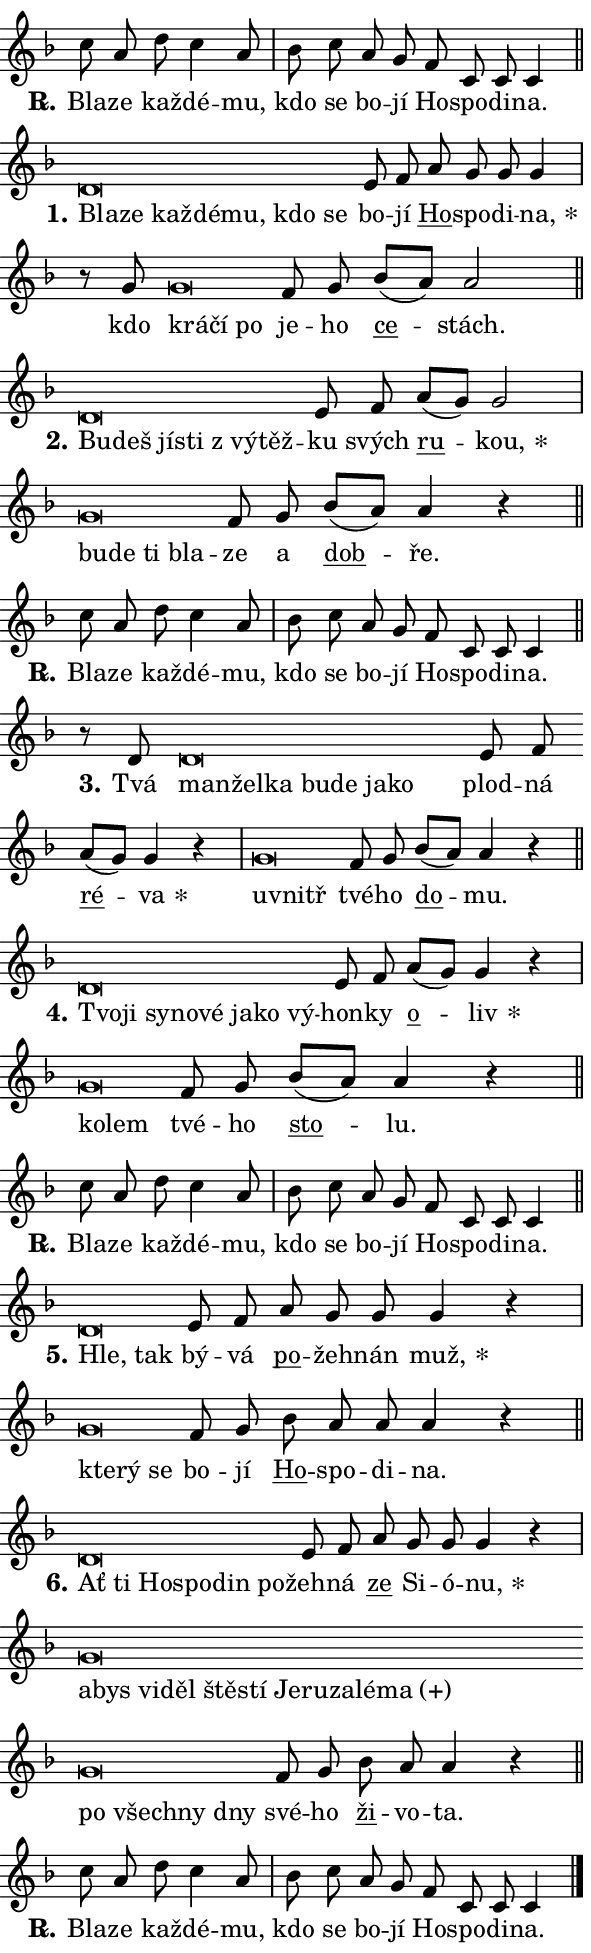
\version "2.24.0"
\header { tagline = "" }
\paper {
  indent = 0\cm
  top-margin = 0\cm
  right-margin = 0.13\cm % to fit lyric hyphens
  bottom-margin = 0\cm
  left-margin = 0\cm
  paper-width = 10\cm
  page-breaking = #ly:one-page-breaking
  system-system-spacing.basic-distance = #11
  score-system-spacing.basic-distance = #11
  ragged-last = ##f
}


%% Author: Thomas Morley
%% https://lists.gnu.org/archive/html/lilypond-user/2020-05/msg00002.html
#(define (line-position grob)
"Returns position of @var[grob} in current system:
   @code{'start}, if at first time-step
   @code{'end}, if at last time-step
   @code{'middle} otherwise
"
  (let* ((col (ly:item-get-column grob))
         (ln (ly:grob-object col 'left-neighbor))
         (rn (ly:grob-object col 'right-neighbor))
         (col-to-check-left (if (ly:grob? ln) ln col))
         (col-to-check-right (if (ly:grob? rn) rn col))
         (break-dir-left
           (and
             (ly:grob-property col-to-check-left 'non-musical #f)
             (ly:item-break-dir col-to-check-left)))
         (break-dir-right
           (and
             (ly:grob-property col-to-check-right 'non-musical #f)
             (ly:item-break-dir col-to-check-right))))
        (cond ((eqv? 1 break-dir-left) 'start)
              ((eqv? -1 break-dir-right) 'end)
              (else 'middle))))

#(define (tranparent-at-line-position vctor)
  (lambda (grob)
  "Relying on @code{line-position} select the relevant enry from @var{vctor}.
Used to determine transparency,"
    (case (line-position grob)
      ((end) (not (vector-ref vctor 0)))
      ((middle) (not (vector-ref vctor 1)))
      ((start) (not (vector-ref vctor 2))))))

noteHeadBreakVisibility =
#(define-music-function (break-visibility)(vector?)
"Makes @code{NoteHead}s transparent relying on @var{break-visibility}"
#{
  \override NoteHead.transparent =
    #(tranparent-at-line-position break-visibility)
#})

#(define delete-ledgers-for-transparent-note-heads
  (lambda (grob)
    "Reads whether a @code{NoteHead} is transparent.
If so this @code{NoteHead} is removed from @code{'note-heads} from
@var{grob}, which is supposed to be @code{LedgerLineSpanner}.
As a result ledgers are not printed for this @code{NoteHead}"
    (let* ((nhds-array (ly:grob-object grob 'note-heads))
           (nhds-list
             (if (ly:grob-array? nhds-array)
                 (ly:grob-array->list nhds-array)
                 '()))
           ;; Relies on the transparent-property being done before
           ;; Staff.LedgerLineSpanner.after-line-breaking is executed.
           ;; This is fragile ...
           (to-keep
             (remove
               (lambda (nhd)
                 (ly:grob-property nhd 'transparent #f))
               nhds-list)))
      ;; TODO find a better method to iterate over grob-arrays, similiar
      ;; to filter/remove etc for lists
      ;; For now rebuilt from scratch
      (set! (ly:grob-object grob 'note-heads)  '())
      (for-each
        (lambda (nhd)
          (ly:pointer-group-interface::add-grob grob 'note-heads nhd))
        to-keep))))

squashNotes = {
  \override NoteHead.X-extent = #'(-0.2 . 0.2)
  \override NoteHead.Y-extent = #'(-0.75 . 0)
  \override NoteHead.stencil =
    #(lambda (grob)
       (let ((pos (ly:grob-property grob 'staff-position)))
         (begin
           (if (< pos -7) (display "ERROR: Lower brevis then expected\n") (display ""))
           (if (<= pos -6) ly:text-interface::print ly:note-head::print))))
}
unSquashNotes = {
  \revert NoteHead.X-extent
  \revert NoteHead.Y-extent
  \revert NoteHead.stencil
}

hideNotes = \noteHeadBreakVisibility #begin-of-line-visible
unHideNotes = \noteHeadBreakVisibility #all-visible

% work-around for resetting accidentals
% https://lilypond.org/doc/v2.23/Documentation/notation/displaying-rhythms#unmetered-music
cadenzaMeasure = {
  \cadenzaOff
  \partial 1024 s1024
  \cadenzaOn
}

#(define-markup-command (accent layout props text) (markup?)
  "Underline accented syllable"
  (interpret-markup layout props
    #{\markup \override #'(offset . 4.3) \underline { #text }#}))

responsum = \markup \concat {
  "R" \hspace #-1.05 \path #0.1 #'((moveto 0 0.07) (lineto 0.9 0.8)) \hspace #0.05 "."
}

spaceSize = #0.6828661417322834 % exact space size for TeX Gyre Schola

\layout {
  \context {
    \Staff
    \remove "Time_signature_engraver"
    \override LedgerLineSpanner.after-line-breaking = #delete-ledgers-for-transparent-note-heads
  }
  \context {
    \Lyrics {
      \override LyricSpace.minimum-distance = \spaceSize
      \override LyricText.font-name = #"TeX Gyre Schola"
      \override LyricText.font-size = 1
      \override StanzaNumber.font-name = #"TeX Gyre Schola Bold"
      \override StanzaNumber.font-size = 1
    }
  }
  \context {
    \Score 
    \override NoteHead.text =
      #(lambda (grob) 
        (let ((pos (ly:grob-property grob 'staff-position)))
          #{\markup {
            \combine
              \halign #-0.55 \raise #(if (= pos -6) 0 0.5) \override #'(thickness . 2) \draw-line #'(3.2 . 0)
              \musicglyph "noteheads.sM1"
          }#}))
  }
}

% magnetic-lyrics.ily
%
%   written by
%     Jean Abou Samra <jean@abou-samra.fr>
%     Werner Lemberg <wl@gnu.org>
%
%   adapted by
%     Jiri Hon <jiri.hon@gmail.com>
%
% Version 2022-Apr-15

% https://www.mail-archive.com/lilypond-user@gnu.org/msg149350.html

#(define (Left_hyphen_pointer_engraver context)
   "Collect syllable-hyphen-syllable occurrences in lyrics and store
them in properties.  This engraver only looks to the left.  For
example, if the lyrics input is @code{foo -- bar}, it does the
following.

@itemize @bullet
@item
Set the @code{text} property of the @code{LyricHyphen} grob between
@q{foo} and @q{bar} to @code{foo}.

@item
Set the @code{left-hyphen} property of the @code{LyricText} grob with
text @q{foo} to the @code{LyricHyphen} grob between @q{foo} and
@q{bar}.
@end itemize

Use this auxiliary engraver in combination with the
@code{lyric-@/text::@/apply-@/magnetic-@/offset!} hook."
   (let ((hyphen #f)
         (text #f))
     (make-engraver
      (acknowledgers
       ((lyric-syllable-interface engraver grob source-engraver)
        (set! text grob)))
      (end-acknowledgers
       ((lyric-hyphen-interface engraver grob source-engraver)
        ;(when (not (grob::has-interface grob 'lyric-space-interface))
          (set! hyphen grob)));)
      ((stop-translation-timestep engraver)
       (when (and text hyphen)
         (ly:grob-set-object! text 'left-hyphen hyphen))
       (set! text #f)
       (set! hyphen #f)))))

#(define (lyric-text::apply-magnetic-offset! grob)
   "If the space between two syllables is less than the value in
property @code{LyricText@/.details@/.squash-threshold}, move the right
syllable to the left so that it gets concatenated with the left
syllable.

Use this function as a hook for
@code{LyricText@/.after-@/line-@/breaking} if the
@code{Left_@/hyphen_@/pointer_@/engraver} is active."
   (let ((hyphen (ly:grob-object grob 'left-hyphen #f)))
     (when hyphen
       (let ((left-text (ly:spanner-bound hyphen LEFT)))
         (when (grob::has-interface left-text 'lyric-syllable-interface)
           (let* ((common (ly:grob-common-refpoint grob left-text X))
                  (this-x-ext (ly:grob-extent grob common X))
                  (left-x-ext
                   (begin
                     ;; Trigger magnetism for left-text.
                     (ly:grob-property left-text 'after-line-breaking)
                     (ly:grob-extent left-text common X)))
                  ;; `delta` is the gap width between two syllables.
                  (delta (- (interval-start this-x-ext)
                            (interval-end left-x-ext)))
                  (details (ly:grob-property grob 'details))
                  (threshold (assoc-get 'squash-threshold details 0.2)))
             (when (< delta threshold)
               (let* (;; We have to manipulate the input text so that
                      ;; ligatures crossing syllable boundaries are not
                      ;; disabled.  For languages based on the Latin
                      ;; script this is essentially a beautification.
                      ;; However, for non-Western scripts it can be a
                      ;; necessity.
                      (lt (ly:grob-property left-text 'text))
                      (rt (ly:grob-property grob 'text))
                      (is-space (grob::has-interface hyphen 'lyric-space-interface))
                      (space (if is-space " " ""))
                      (extra-delta (if is-space spaceSize 0))
                      ;; Append new syllable.
                      (ltrt-space (if (and (string? lt) (string? rt))
                                (string-append lt space rt)
                                (make-concat-markup (list lt space rt))))
                      ;; Right-align `ltrt` to the right side.
                      (ltrt-space-markup (grob-interpret-markup
                               grob
                               (make-translate-markup
                                (cons (interval-length this-x-ext) 0)
                                (make-right-align-markup ltrt-space)))))
                 (begin
                   ;; Don't print `left-text`.
                   (ly:grob-set-property! left-text 'stencil #f)
                   ;; Set text and stencil (which holds all collected
                   ;; syllables so far) and shift it to the left.
                   (ly:grob-set-property! grob 'text ltrt-space)
                   (ly:grob-set-property! grob 'stencil ltrt-space-markup)
                   (ly:grob-translate-axis! grob (- (- delta extra-delta)) X))))))))))


#(define (lyric-hyphen::displace-bounds-first grob)
   ;; Make very sure this callback isn't triggered too early.
   (let ((left (ly:spanner-bound grob LEFT))
         (right (ly:spanner-bound grob RIGHT)))
     (ly:grob-property left 'after-line-breaking)
     (ly:grob-property right 'after-line-breaking)
     (ly:lyric-hyphen::print grob)))

squashThreshold = #0.4

\layout {
  \context {
    \Lyrics
    \consists #Left_hyphen_pointer_engraver
    \override LyricText.after-line-breaking =
      #lyric-text::apply-magnetic-offset!
    \override LyricHyphen.stencil = #lyric-hyphen::displace-bounds-first
    \override LyricText.details.squash-threshold = \squashThreshold
    \override LyricHyphen.minimum-distance = 0
    \override LyricHyphen.minimum-length = \squashThreshold
  }
}

squashText = \override LyricText.details.squash-threshold = 9999
unSquashText = \override LyricText.details.squash-threshold = \squashThreshold

leftText = \override LyricText.self-alignment-X = #LEFT
unLeftText = \revert LyricText.self-alignment-X

starOffset = #(lambda (grob) 
                (let ((x_offset (ly:self-alignment-interface::aligned-on-x-parent grob)))
                  (if (= x_offset 0) 0 (+ x_offset 1.2))))

star = #(define-music-function (syllable)(string?)
"Append star separator at the end of a syllable"
#{
  \once \override LyricText.X-offset = #starOffset
  \lyricmode { \markup {
    #syllable
    \override #'((font-name . "TeX Gyre Schola Bold")) \hspace #0.2 \lower #0.65 \larger "*"
  } }
#})

starAccent = #(define-music-function (syllable)(string?)
"Append star separator at the end of a syllable and make accent"
#{
  \once \override LyricText.X-offset = #starOffset
  \lyricmode { \markup {
    \accent #syllable
    \override #'((font-name . "TeX Gyre Schola Bold")) \hspace #0.2 \lower #0.65 \larger "*"
  } }
#})

breath = #(define-music-function (syllable)(string?)
"Append breathing indicator at the end of a syllable"
#{
  \lyricmode { \markup { #syllable "+" } }
#})

optionalBreath = #(define-music-function (syllable)(string?)
"Append optional breathing indicator at the end of a syllable"
#{
  \lyricmode { \markup { #syllable "(+)" } }
#})


\score {
    <<
        \new Voice = "melody" { \cadenzaOn \key f \major \relative { c''8 a d c4 a8 \cadenzaMeasure \bar "|" bes8 c \bar "" a g \bar "" f c c c4 \cadenzaMeasure \bar "||" \break } }
        \new Lyrics \lyricsto "melody" { \lyricmode { \set stanza = \responsum
Bla -- ze kaž -- dé -- mu, kdo se bo -- jí Ho -- spo -- di -- na. } }
    >>
    \layout {}
}

\score {
    <<
        \new Voice = "melody" { \cadenzaOn \key f \major \relative { \squashNotes d'\breve*1/16 \hideNotes \breve*1/16 \bar "" \breve*1/16 \bar "" \breve*1/16 \bar "" \breve*1/16 \bar "" \breve*1/16 \breve*1/16 \bar "" \unHideNotes \unSquashNotes e8 f \bar "" a g g g4 \cadenzaMeasure \bar "|" r8 g \squashNotes g\breve*1/16 \hideNotes \breve*1/16 \breve*1/16 \bar "" \unHideNotes \unSquashNotes f8 g \bar "" bes[( a)] a2 \cadenzaMeasure \bar "||" \break } }
        \new Lyrics \lyricsto "melody" { \lyricmode { \set stanza = "1."
\leftText Bla -- \squashText ze kaž -- dé -- mu, kdo se \unLeftText \unSquashText bo -- jí \markup \accent Ho -- spo -- di -- \star na, kdo \leftText krá -- \squashText čí po \unLeftText \unSquashText je -- ho \markup \accent ce -- stách. } }
    >>
    \layout {}
}

\score {
    <<
        \new Voice = "melody" { \cadenzaOn \key f \major \relative { \squashNotes d'\breve*1/16 \hideNotes \breve*1/16 \bar "" \breve*1/16 \bar "" \breve*1/16 \bar "" \breve*1/16 \breve*1/16 \bar "" \unHideNotes \unSquashNotes e8 f \bar "" a[( g)] g2 \cadenzaMeasure \bar "|" \squashNotes g\breve*1/16 \hideNotes \breve*1/16 \bar "" \breve*1/16 \breve*1/16 \bar "" \unHideNotes \unSquashNotes f8 g \bar "" bes[( a)] a4 r \cadenzaMeasure \bar "||" \break } }
        \new Lyrics \lyricsto "melody" { \lyricmode { \set stanza = "2."
\leftText Bu -- \squashText deš jí -- sti "z vý" -- těž -- \unLeftText \unSquashText ku svých \markup \accent ru -- \star kou, \leftText bu -- \squashText de ti bla -- \unLeftText \unSquashText ze a \markup \accent dob -- ře. } }
    >>
    \layout {}
}

\score {
    <<
        \new Voice = "melody" { \cadenzaOn \key f \major \relative { c''8 a d c4 a8 \cadenzaMeasure \bar "|" bes8 c \bar "" a g \bar "" f c c c4 \cadenzaMeasure \bar "||" \break } }
        \new Lyrics \lyricsto "melody" { \lyricmode { \set stanza = \responsum
Bla -- ze kaž -- dé -- mu, kdo se bo -- jí Ho -- spo -- di -- na. } }
    >>
    \layout {}
}

\score {
    <<
        \new Voice = "melody" { \cadenzaOn \key f \major \relative { r8 d' \squashNotes d\breve*1/16 \hideNotes \breve*1/16 \bar "" \breve*1/16 \bar "" \breve*1/16 \bar "" \breve*1/16 \bar "" \breve*1/16 \breve*1/16 \bar "" \unHideNotes \unSquashNotes e8 f \bar "" a[( g)] g4 r \cadenzaMeasure \bar "|" \squashNotes g\breve*1/16 \hideNotes \breve*1/16 \bar "" \unHideNotes \unSquashNotes f8 g \bar "" bes[( a)] a4 r \cadenzaMeasure \bar "||" \break } }
        \new Lyrics \lyricsto "melody" { \lyricmode { \set stanza = "3."
Tvá \leftText man -- \squashText žel -- ka bu -- de ja -- ko \unLeftText \unSquashText plod -- ná \markup \accent ré -- \star va \leftText u -- \squashText vnitř \unLeftText \unSquashText tvé -- ho \markup \accent do -- mu. } }
    >>
    \layout {}
}

\score {
    <<
        \new Voice = "melody" { \cadenzaOn \key f \major \relative { \squashNotes d'\breve*1/16 \hideNotes \breve*1/16 \bar "" \breve*1/16 \bar "" \breve*1/16 \bar "" \breve*1/16 \bar "" \breve*1/16 \bar "" \breve*1/16 \breve*1/16 \bar "" \unHideNotes \unSquashNotes e8 f \bar "" a[( g)] g4 r \cadenzaMeasure \bar "|" \squashNotes g\breve*1/16 \hideNotes \breve*1/16 \bar "" \unHideNotes \unSquashNotes f8 g \bar "" bes[( a)] a4 r \cadenzaMeasure \bar "||" \break } }
        \new Lyrics \lyricsto "melody" { \lyricmode { \set stanza = "4."
\leftText Tvo -- \squashText ji sy -- no -- vé ja -- ko vý -- \unLeftText \unSquashText hon -- ky \markup \accent o -- \star liv \leftText ko -- \squashText lem \unLeftText \unSquashText tvé -- ho \markup \accent sto -- lu. } }
    >>
    \layout {}
}

\score {
    <<
        \new Voice = "melody" { \cadenzaOn \key f \major \relative { c''8 a d c4 a8 \cadenzaMeasure \bar "|" bes8 c \bar "" a g \bar "" f c c c4 \cadenzaMeasure \bar "||" \break } }
        \new Lyrics \lyricsto "melody" { \lyricmode { \set stanza = \responsum
Bla -- ze kaž -- dé -- mu, kdo se bo -- jí Ho -- spo -- di -- na. } }
    >>
    \layout {}
}

\score {
    <<
        \new Voice = "melody" { \cadenzaOn \key f \major \relative { \squashNotes d'\breve*1/16 \hideNotes \breve*1/16 \bar "" \unHideNotes \unSquashNotes e8 f \bar "" a g g g4 r \cadenzaMeasure \bar "|" \squashNotes g\breve*1/16 \hideNotes \breve*1/16 \breve*1/16 \bar "" \unHideNotes \unSquashNotes f8 g \bar "" bes a a a4 r \cadenzaMeasure \bar "||" \break } }
        \new Lyrics \lyricsto "melody" { \lyricmode { \set stanza = "5."
\leftText Hle, \squashText tak \unLeftText \unSquashText bý -- vá \markup \accent po -- žeh -- nán \star muž, \leftText kte -- \squashText rý se \unLeftText \unSquashText bo -- jí \markup \accent Ho -- spo -- di -- na. } }
    >>
    \layout {}
}

\score {
    <<
        \new Voice = "melody" { \cadenzaOn \key f \major \relative { \squashNotes d'\breve*1/16 \hideNotes \breve*1/16 \bar "" \breve*1/16 \bar "" \breve*1/16 \bar "" \breve*1/16 \breve*1/16 \bar "" \unHideNotes \unSquashNotes e8 f \bar "" a g g g4 r \cadenzaMeasure \bar "|" \squashNotes g\breve*1/16 \hideNotes \breve*1/16 \bar "" \breve*1/16 \bar "" \breve*1/16 \bar "" \breve*1/16 \bar "" \breve*1/16 \bar "" \breve*1/16 \bar "" \breve*1/16 \bar "" \breve*1/16 \bar "" \breve*1/16 \bar "" \breve*1/16 \bar "" \breve*1/16 \bar "" \breve*1/16 \bar "" \breve*1/16 \breve*1/16 \bar "" \unHideNotes \unSquashNotes f8 g \bar "" bes a a4 r \cadenzaMeasure \bar "||" \break } }
        \new Lyrics \lyricsto "melody" { \lyricmode { \set stanza = "6."
\leftText Ať \squashText ti Ho -- spo -- din po -- \unLeftText \unSquashText žeh -- ná \markup \accent ze Si -- ó -- \star nu, \leftText a -- \squashText bys vi -- děl ště -- stí Je -- ru -- za -- lé -- \optionalBreath ma po všech -- ny dny \unLeftText \unSquashText své -- ho \markup \accent ži -- vo -- ta. } }
    >>
    \layout {}
}

\score {
    <<
        \new Voice = "melody" { \cadenzaOn \key f \major \relative { c''8 a d c4 a8 \cadenzaMeasure \bar "|" bes8 c \bar "" a g \bar "" f c c c4 \cadenzaMeasure \bar "||" \break } \bar "|." }
        \new Lyrics \lyricsto "melody" { \lyricmode { \set stanza = \responsum
Bla -- ze kaž -- dé -- mu, kdo se bo -- jí Ho -- spo -- di -- na. } }
    >>
    \layout {}
}
